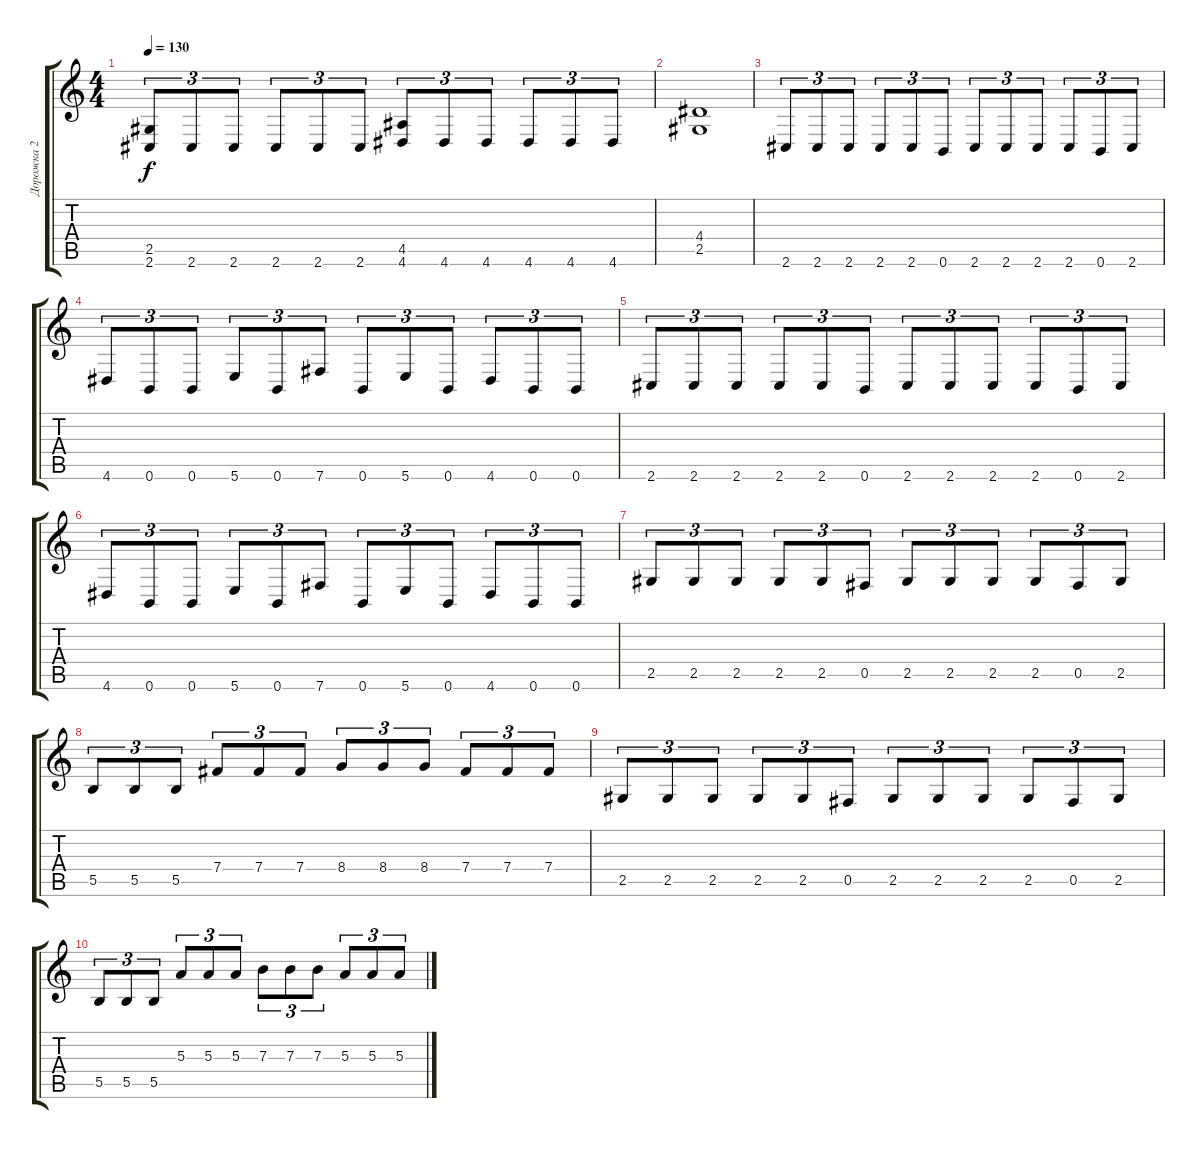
\track ("Дорожка 2" "Дорожка 2") {instrument distortionguitar}
\staff {score tabs}
\tuning (Db4 Ab3 E3 B2 Gb2 B1) {hide}
\ts (4 4)
\tempo 130
\clef g2
\ks c
(2.5 2.6).8{tu (3 2) dy f} 2.6.8{tu (3 2)} 2.6.8{tu (3 2)} 2.6.8{tu (3 2)} 2.6.8{tu (3 2)} 2.6.8{tu (3 2)} (4.5 4.6).8{tu (3 2)} 4.6.8{tu (3 2)} 4.6.8{tu (3 2)} 4.6.8{tu (3 2)} 4.6.8{tu (3 2)} 4.6.8{tu (3 2)} |
(4.4 2.5).1 |
2.6.8{tu (3 2)} 2.6.8{tu (3 2)} 2.6.8{tu (3 2)} 2.6.8{tu (3 2)} 2.6.8{tu (3 2)} 0.6.8{tu (3 2)} 2.6.8{tu (3 2)} 2.6.8{tu (3 2)} 2.6.8{tu (3 2)} 2.6.8{tu (3 2)} 0.6.8{tu (3 2)} 2.6.8{tu (3 2)} |
4.6.8{tu (3 2)} 0.6.8{tu (3 2)} 0.6.8{tu (3 2)} 5.6.8{tu (3 2)} 0.6.8{tu (3 2)} 7.6.8{tu (3 2)} 0.6.8{tu (3 2)} 5.6.8{tu (3 2)} 0.6.8{tu (3 2)} 4.6.8{tu (3 2)} 0.6.8{tu (3 2)} 0.6.8{tu (3 2)} |
2.6.8{tu (3 2)} 2.6.8{tu (3 2)} 2.6.8{tu (3 2)} 2.6.8{tu (3 2)} 2.6.8{tu (3 2)} 0.6.8{tu (3 2)} 2.6.8{tu (3 2)} 2.6.8{tu (3 2)} 2.6.8{tu (3 2)} 2.6.8{tu (3 2)} 0.6.8{tu (3 2)} 2.6.8{tu (3 2)} |
4.6.8{tu (3 2)} 0.6.8{tu (3 2)} 0.6.8{tu (3 2)} 5.6.8{tu (3 2)} 0.6.8{tu (3 2)} 7.6.8{tu (3 2)} 0.6.8{tu (3 2)} 5.6.8{tu (3 2)} 0.6.8{tu (3 2)} 4.6.8{tu (3 2)} 0.6.8{tu (3 2)} 0.6.8{tu (3 2)} |
2.5.8{tu (3 2)} 2.5.8{tu (3 2)} 2.5.8{tu (3 2)} 2.5.8{tu (3 2)} 2.5.8{tu (3 2)} 0.5.8{tu (3 2)} 2.5.8{tu (3 2)} 2.5.8{tu (3 2)} 2.5.8{tu (3 2)} 2.5.8{tu (3 2)} 0.5.8{tu (3 2)} 2.5.8{tu (3 2)} |
5.5.8{tu (3 2)} 5.5.8{tu (3 2)} 5.5.8{tu (3 2)} 7.4.8{tu (3 2)} 7.4.8{tu (3 2)} 7.4.8{tu (3 2)} 8.4.8{tu (3 2)} 8.4.8{tu (3 2)} 8.4.8{tu (3 2)} 7.4.8{tu (3 2)} 7.4.8{tu (3 2)} 7.4.8{tu (3 2)} |
2.5.8{tu (3 2)} 2.5.8{tu (3 2)} 2.5.8{tu (3 2)} 2.5.8{tu (3 2)} 2.5.8{tu (3 2)} 0.5.8{tu (3 2)} 2.5.8{tu (3 2)} 2.5.8{tu (3 2)} 2.5.8{tu (3 2)} 2.5.8{tu (3 2)} 0.5.8{tu (3 2)} 2.5.8{tu (3 2)} |
5.5.8{tu (3 2)} 5.5.8{tu (3 2)} 5.5.8{tu (3 2)} 5.3.8{tu (3 2)} 5.3.8{tu (3 2)} 5.3.8{tu (3 2)} 7.3.8{tu (3 2)} 7.3.8{tu (3 2)} 7.3.8{tu (3 2)} 5.3.8{tu (3 2)} 5.3.8{tu (3 2)} 5.3.8{tu (3 2)}
